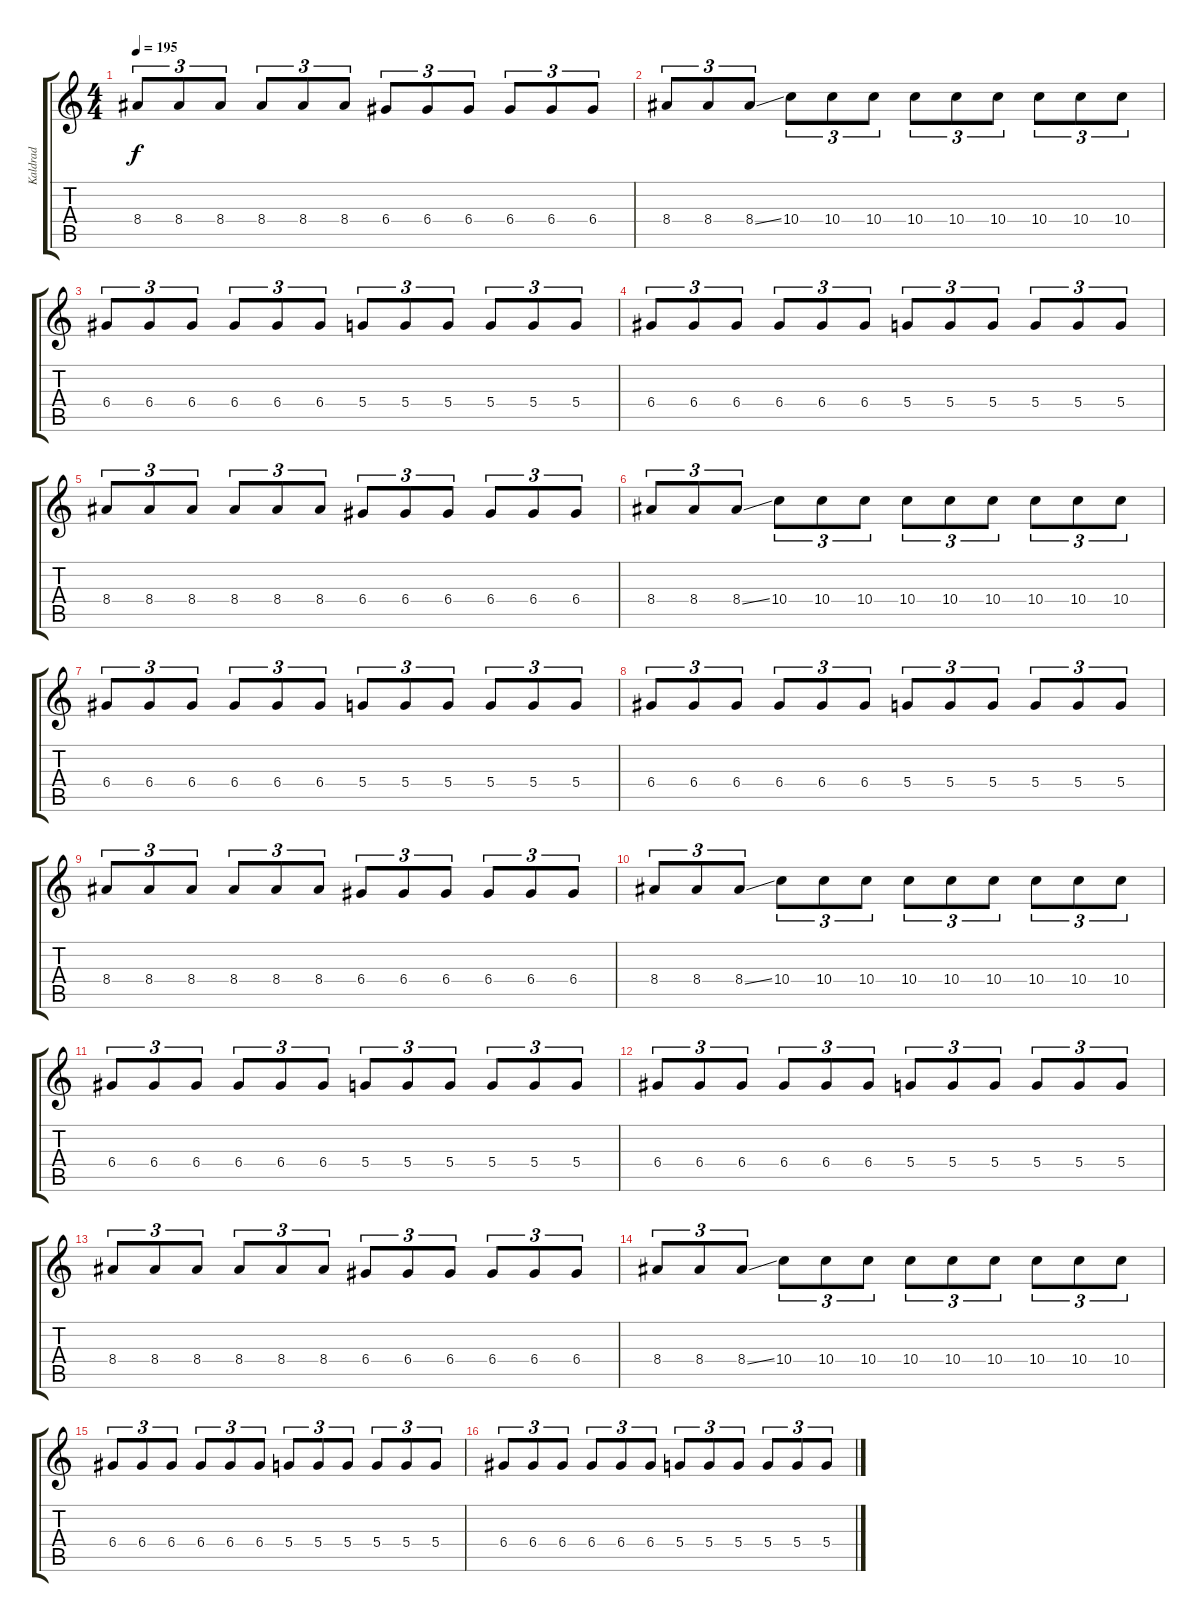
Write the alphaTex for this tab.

\track ("Kaldrad" "Kaldrad") {instrument distortionguitar}
\staff {score tabs}
\tuning (E4 B3 G3 D3 A2 E2) {hide}
\ts (4 4)
\tempo 195
\clef g2
\ks c
8.4.8{tu (3 2) dy f} 8.4.8{tu (3 2)} 8.4.8{tu (3 2)} 8.4.8{tu (3 2)} 8.4.8{tu (3 2)} 8.4.8{tu (3 2)} 6.4.8{tu (3 2)} 6.4.8{tu (3 2)} 6.4.8{tu (3 2)} 6.4.8{tu (3 2)} 6.4.8{tu (3 2)} 6.4.8{tu (3 2)} |
8.4.8{tu (3 2)} 8.4.8{tu (3 2)} 8.4{ss}.8{tu (3 2)} 10.4.8{tu (3 2)} 10.4.8{tu (3 2)} 10.4.8{tu (3 2)} 10.4.8{tu (3 2)} 10.4.8{tu (3 2)} 10.4.8{tu (3 2)} 10.4.8{tu (3 2)} 10.4.8{tu (3 2)} 10.4.8{tu (3 2)} |
6.4.8{tu (3 2)} 6.4.8{tu (3 2)} 6.4.8{tu (3 2)} 6.4.8{tu (3 2)} 6.4.8{tu (3 2)} 6.4.8{tu (3 2)} 5.4.8{tu (3 2)} 5.4.8{tu (3 2)} 5.4.8{tu (3 2)} 5.4.8{tu (3 2)} 5.4.8{tu (3 2)} 5.4.8{tu (3 2)} |
6.4.8{tu (3 2)} 6.4.8{tu (3 2)} 6.4.8{tu (3 2)} 6.4.8{tu (3 2)} 6.4.8{tu (3 2)} 6.4.8{tu (3 2)} 5.4.8{tu (3 2)} 5.4.8{tu (3 2)} 5.4.8{tu (3 2)} 5.4.8{tu (3 2)} 5.4.8{tu (3 2)} 5.4.8{tu (3 2)} |
8.4.8{tu (3 2)} 8.4.8{tu (3 2)} 8.4.8{tu (3 2)} 8.4.8{tu (3 2)} 8.4.8{tu (3 2)} 8.4.8{tu (3 2)} 6.4.8{tu (3 2)} 6.4.8{tu (3 2)} 6.4.8{tu (3 2)} 6.4.8{tu (3 2)} 6.4.8{tu (3 2)} 6.4.8{tu (3 2)} |
8.4.8{tu (3 2)} 8.4.8{tu (3 2)} 8.4{ss}.8{tu (3 2)} 10.4.8{tu (3 2)} 10.4.8{tu (3 2)} 10.4.8{tu (3 2)} 10.4.8{tu (3 2)} 10.4.8{tu (3 2)} 10.4.8{tu (3 2)} 10.4.8{tu (3 2)} 10.4.8{tu (3 2)} 10.4.8{tu (3 2)} |
6.4.8{tu (3 2)} 6.4.8{tu (3 2)} 6.4.8{tu (3 2)} 6.4.8{tu (3 2)} 6.4.8{tu (3 2)} 6.4.8{tu (3 2)} 5.4.8{tu (3 2)} 5.4.8{tu (3 2)} 5.4.8{tu (3 2)} 5.4.8{tu (3 2)} 5.4.8{tu (3 2)} 5.4.8{tu (3 2)} |
6.4.8{tu (3 2)} 6.4.8{tu (3 2)} 6.4.8{tu (3 2)} 6.4.8{tu (3 2)} 6.4.8{tu (3 2)} 6.4.8{tu (3 2)} 5.4.8{tu (3 2)} 5.4.8{tu (3 2)} 5.4.8{tu (3 2)} 5.4.8{tu (3 2)} 5.4.8{tu (3 2)} 5.4.8{tu (3 2)} |
8.4.8{tu (3 2)} 8.4.8{tu (3 2)} 8.4.8{tu (3 2)} 8.4.8{tu (3 2)} 8.4.8{tu (3 2)} 8.4.8{tu (3 2)} 6.4.8{tu (3 2)} 6.4.8{tu (3 2)} 6.4.8{tu (3 2)} 6.4.8{tu (3 2)} 6.4.8{tu (3 2)} 6.4.8{tu (3 2)} |
8.4.8{tu (3 2)} 8.4.8{tu (3 2)} 8.4{ss}.8{tu (3 2)} 10.4.8{tu (3 2)} 10.4.8{tu (3 2)} 10.4.8{tu (3 2)} 10.4.8{tu (3 2)} 10.4.8{tu (3 2)} 10.4.8{tu (3 2)} 10.4.8{tu (3 2)} 10.4.8{tu (3 2)} 10.4.8{tu (3 2)} |
6.4.8{tu (3 2)} 6.4.8{tu (3 2)} 6.4.8{tu (3 2)} 6.4.8{tu (3 2)} 6.4.8{tu (3 2)} 6.4.8{tu (3 2)} 5.4.8{tu (3 2)} 5.4.8{tu (3 2)} 5.4.8{tu (3 2)} 5.4.8{tu (3 2)} 5.4.8{tu (3 2)} 5.4.8{tu (3 2)} |
6.4.8{tu (3 2)} 6.4.8{tu (3 2)} 6.4.8{tu (3 2)} 6.4.8{tu (3 2)} 6.4.8{tu (3 2)} 6.4.8{tu (3 2)} 5.4.8{tu (3 2)} 5.4.8{tu (3 2)} 5.4.8{tu (3 2)} 5.4.8{tu (3 2)} 5.4.8{tu (3 2)} 5.4.8{tu (3 2)} |
8.4.8{tu (3 2)} 8.4.8{tu (3 2)} 8.4.8{tu (3 2)} 8.4.8{tu (3 2)} 8.4.8{tu (3 2)} 8.4.8{tu (3 2)} 6.4.8{tu (3 2)} 6.4.8{tu (3 2)} 6.4.8{tu (3 2)} 6.4.8{tu (3 2)} 6.4.8{tu (3 2)} 6.4.8{tu (3 2)} |
8.4.8{tu (3 2)} 8.4.8{tu (3 2)} 8.4{ss}.8{tu (3 2)} 10.4.8{tu (3 2)} 10.4.8{tu (3 2)} 10.4.8{tu (3 2)} 10.4.8{tu (3 2)} 10.4.8{tu (3 2)} 10.4.8{tu (3 2)} 10.4.8{tu (3 2)} 10.4.8{tu (3 2)} 10.4.8{tu (3 2)} |
6.4.8{tu (3 2)} 6.4.8{tu (3 2)} 6.4.8{tu (3 2)} 6.4.8{tu (3 2)} 6.4.8{tu (3 2)} 6.4.8{tu (3 2)} 5.4.8{tu (3 2)} 5.4.8{tu (3 2)} 5.4.8{tu (3 2)} 5.4.8{tu (3 2)} 5.4.8{tu (3 2)} 5.4.8{tu (3 2)} |
6.4.8{tu (3 2)} 6.4.8{tu (3 2)} 6.4.8{tu (3 2)} 6.4.8{tu (3 2)} 6.4.8{tu (3 2)} 6.4.8{tu (3 2)} 5.4.8{tu (3 2)} 5.4.8{tu (3 2)} 5.4.8{tu (3 2)} 5.4.8{tu (3 2)} 5.4.8{tu (3 2)} 5.4.8{tu (3 2)}
